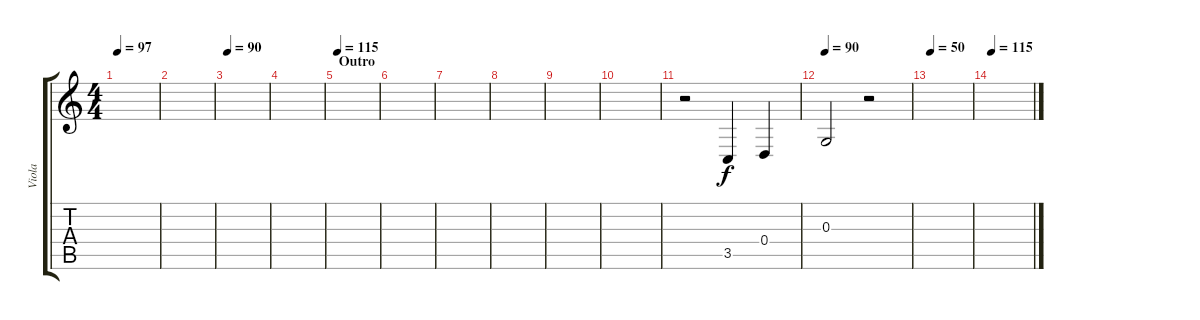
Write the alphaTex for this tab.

\track ("Viola" "Viola") {instrument viola}
\staff {score tabs}
\tuning (E4 B3 G3 D3 A2 E2) {hide}
\ts (4 4)
\tempo 97
\clef g2
\ks c
|
|
\tempo 90
|
|
\section ("" "Outro")
\tempo 115
|
|
|
|
|
|
r.2 3.5.4{dy f} 0.4.4 |
\tempo 90
0.3.2 r.2 |
\tempo 50
|
\tempo 115
